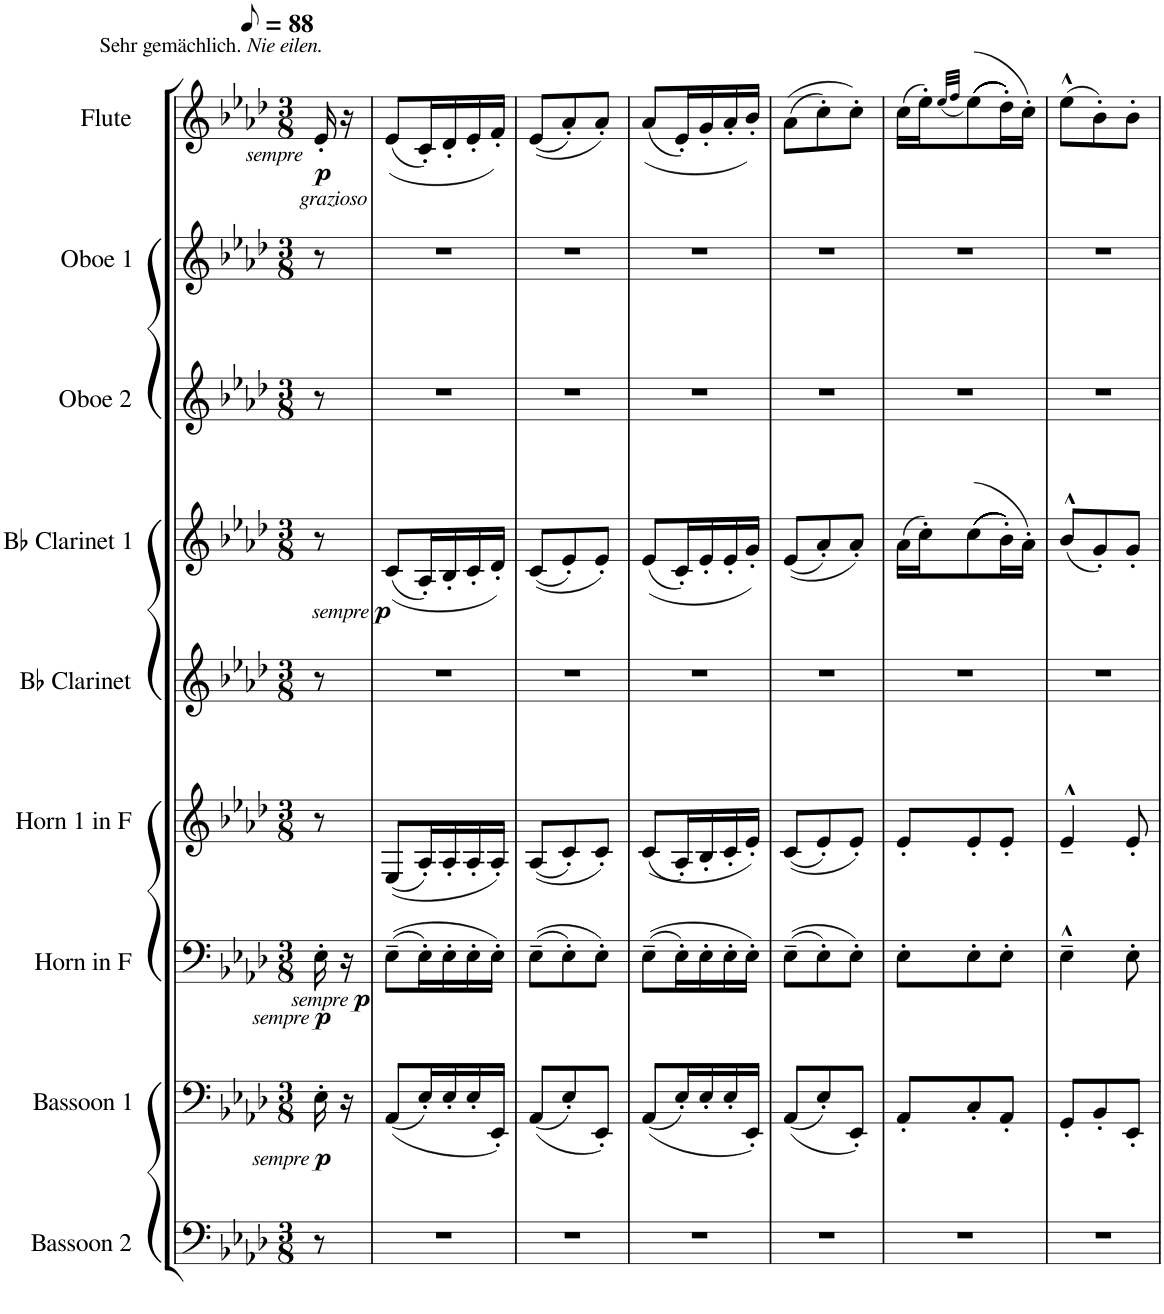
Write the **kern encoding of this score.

**kern	**kern	**dynam	**kern	**dynam	**kern	**kern	**kern	**dynam	**kern	**kern	**kern	**dynam
*part9	*part8	*part8	*part7	*part7	*part6	*part5	*part4	*part4	*part3	*part2	*part1	*part1
*staff9	*staff8	*staff8	*staff7	*staff7	*staff6	*staff5	*staff4	*staff4	*staff3	*staff2	*staff1	*staff1
*I"Bassoon 2	*I"Bassoon 1	*	*I"Horn in F	*	*I"Horn 1 in F	*I"Bb Clarinet	*I"Bb Clarinet 1	*	*I"Oboe 2	*I"Oboe 1	*I"Flute	*
*I'Bsn. 2	*I'Bsn. 1	*	*I'Hn. 2	*	*I'Hn. 1	*I'Cl. 2	*I'Cl. 1	*	*I'Ob. 2	*I'Ob. 1	*I'Fl.	*
*clefF4	*clefF4	*	*clefF4	*	*clefG2	*clefG2	*clefG2	*	*clefG2	*clefG2	*clefG2	*
*	*	*	*ITrd4c7	*	*ITrd4c7	*ITrd1c2	*ITrd1c2	*	*	*	*	*
*k[b-e-a-d-]	*k[b-e-a-d-]	*	*k[b-e-a-d-]	*	*k[b-e-a-d-]	*k[b-e-a-d-]	*k[b-e-a-d-]	*	*k[b-e-a-d-]	*k[b-e-a-d-]	*k[b-e-a-d-]	*
*M3/8	*M3/8	*	*M3/8	*	*M3/8	*M3/8	*M3/8	*	*M3/8	*M3/8	*M3/8	*
*MM44	*MM44	*	*MM44	*	*MM44	*MM44	*MM44	*	*MM44	*MM44	*MM44	*
=1	=1	=1	=1	=1	=1	=1	=1	=1	=1	=1	=1	=1
!	!	!	!	!	!	!	!	!	!	!	!LO:TX:b:i:t=grazioso	!
!	!	!	!	!	!	!	!	!	!	!	!LO:TX:a:t=Sehr gemächlich.	!
!	!	!	!	!	!	!	!	!	!	!	!LO:TX:a:i:t=Nie eilen.	!
!	!	!	!	!	!	!	!	!	!	!	!LO:TX:b:i:t=sempre	!
!	!	!LO:DY:b	!	!	!	!	!	!	!	!	!	!
!	!	!LO:DY:n=1:b	!	!LO:DY:b	!	!	!	!	!	!	!	!
!	!	!	!	!LO:DY:n=1:b	!	!	!	!	!	!	!	!LO:DY:b
8r	16E-'\	other-dynamics p	16E-'\	other-dynamics p	8r	8r	8r	.	8r	8r	16e-'/	p
!	!	!	!	!LO:DY:n=2:b	!	!	!	!	!	!	!	!
!	!	!	!	!LO:DY:n=3:b	!	!	!	!	!	!	!	!
.	16r	.	16r	other-dynamics p	.	.	.	.	.	.	16r	.
=2	=2	=2	=2	=2	=2	=2	=2	=2	=2	=2	=2	=2
!	!	!	!	!	!	!	!	!LO:DY:b	!	!	!	!
!	!	!	!	!	!	!	!	!LO:DY:n=1:b	!	!	!	!
4.r	((8AA-/L	.	((8E-~\L	.	((8E-/L	4.r	((8c/L	other-dynamics p	4.r	4.r	((8e-/L	.
.	16E-'/L)	.	16E-'\L)	.	16A-'/L)	.	16A-'/L)	.	.	.	16c'/L)	.
.	16E-'/	.	16E-'\	.	16A-'/	.	16B-'/	.	.	.	16d-'/	.
.	16E-'/	.	16E-'\	.	16A-'/	.	16c'/	.	.	.	16e-'/	.
.	16EE-'/JJ)	.	16E-'\JJ)	.	16A-'/JJ)	.	16d-'/JJ)	.	.	.	16f'/JJ)	.
=3	=3	=3	=3	=3	=3	=3	=3	=3	=3	=3	=3	=3
4.r	((8AA-/L	.	((8E-~\L	.	((8A-/L	4.r	((8c/L	.	4.r	4.r	((8e-/L	.
.	8E-'/)	.	8E-'\)	.	8c'/)	.	8e-'/)	.	.	.	8a-'/)	.
.	8EE-'/J)	.	8E-'\J)	.	8c'/J)	.	8e-'/J)	.	.	.	8a-'/J)	.
=4	=4	=4	=4	=4	=4	=4	=4	=4	=4	=4	=4	=4
4.r	((8AA-/L	.	((8E-~\L	.	((8c/L	4.r	((8e-/L	.	4.r	4.r	((8a-/L	.
.	16E-'/L)	.	16E-'\L)	.	16A-'/L)	.	16c'/L)	.	.	.	16e-'/L)	.
.	16E-'/	.	16E-'\	.	16B-'/	.	16e-'/	.	.	.	16g'/	.
.	16E-'/	.	16E-'\	.	16c'/	.	16e-'/	.	.	.	16a-'/	.
.	16EE-'/JJ)	.	16E-'\JJ)	.	16e-'/JJ)	.	16g'/JJ)	.	.	.	16b-'/JJ)	.
=5	=5	=5	=5	=5	=5	=5	=5	=5	=5	=5	=5	=5
4.r	((8AA-/L	.	((8E-~\L	.	((8c/L	4.r	((8e-/L	.	4.r	4.r	((8a-\L	.
.	8E-'/)	.	8E-'\)	.	8e-'/)	.	8a-'/)	.	.	.	8cc'\)	.
.	8EE-'/J)	.	8E-'\J)	.	8e-'/J)	.	8a-'/J)	.	.	.	8cc'\J)	.
=6	=6	=6	=6	=6	=6	=6	=6	=6	=6	=6	=6	=6
4.r	8AA-'/L	.	8E-'\L	.	8e-'/L	4.r	(16a-\LL	.	4.r	4.r	(16cc\LL	.
.	.	.	.	.	.	.	16cc'\J)	.	.	.	16ee-'\J)	.
.	.	.	.	.	.	.	.	.	.	.	(32qee-/LLL	.
.	.	.	.	.	.	.	.	.	.	.	32qff/JJJ	.
.	8C'/	.	8E-'\	.	8e-'/	.	(((((((8cc\	.	.	.	(((((((8ee-\)	.
.	8AA-'/J	.	8E-'\J	.	8e-'/J	.	16b-'\L))))))	.	.	.	16dd-'\L))))))	.
.	.	.	.	.	.	.	16a-'\JJ)	.	.	.	16cc'\JJ)	.
=7	=7	=7	=7	=7	=7	=7	=7	=7	=7	=7	=7	=7
4.r	8GG'/L	.	4E-~^^\	.	4e-~^^/	4.r	(8b-^^/L	.	4.r	4.r	(8ee-^^\L	.
.	8BB-'/	.	.	.	.	.	8g'/)	.	.	.	8b-'\)	.
.	8EE-'/J	.	8E-'\	.	8e-'/	.	8g'/J	.	.	.	8b-'\J	.
=	=	=	=	=	=	=	=	=	=	=	=	=
*-	*-	*-	*-	*-	*-	*-	*-	*-	*-	*-	*-	*-
